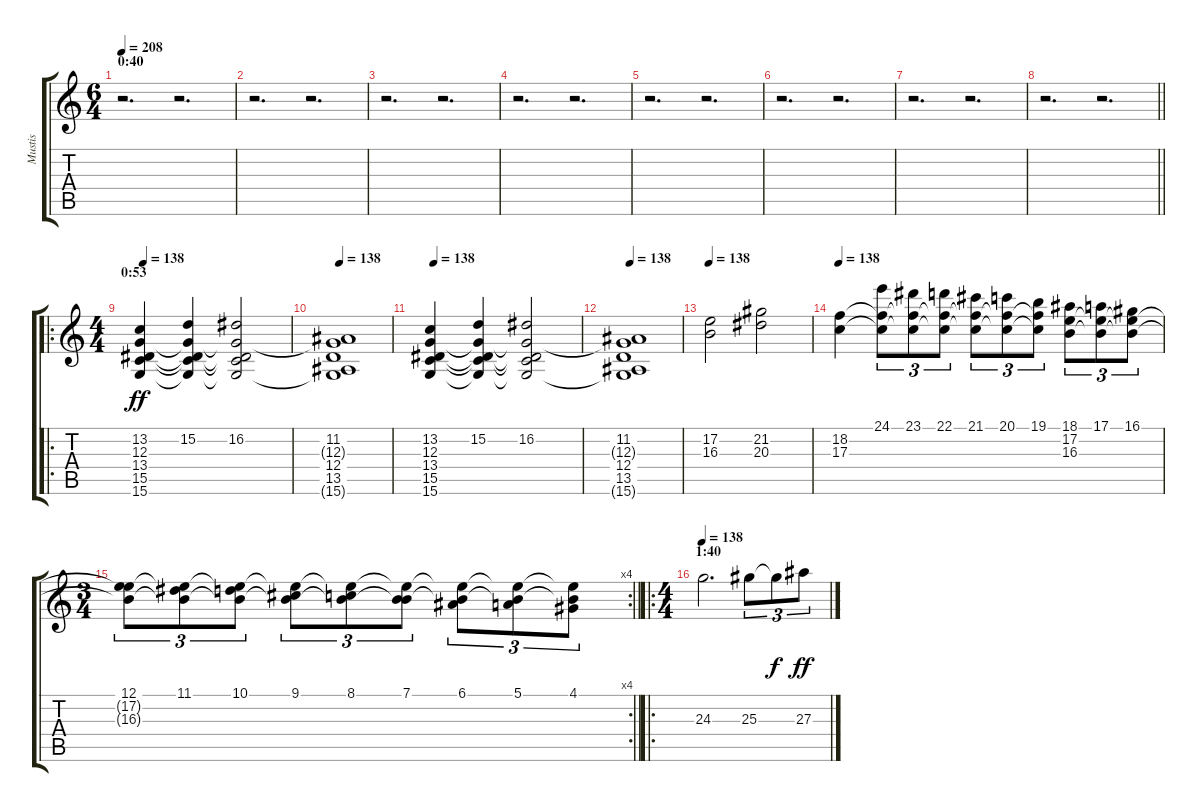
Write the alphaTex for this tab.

\track ("Mustis" "Mustis") {instrument stringensemble1}
\staff {score tabs}
\tuning (E4 B3 G3 D3 A2 E2) {hide}
\ts (6 4)
\section ("" "0:40")
\tempo 208
\clef g2
\ks c
r.2{d dy ff} r.2{d} |
r.2{d} r.2{d} |
r.2{d} r.2{d} |
r.2{d} r.2{d} |
r.2{d} r.2{d} |
r.2{d} r.2{d} |
r.2{d} r.2{d} |
\barLineRight lightlight
r.2{d} r.2{d} |
\ro
\ts (4 4)
\section ("" "0:53")
\tempo 138
(13.2 12.3 13.4 15.5 15.6).4 (15.2 12.3{t} 13.4{t} 15.5{t} 15.6{t}).4 (16.2 12.3{t} 13.4{t} 15.5{t} 15.6{t}).2 |
\tempo 138
(11.2 12.3{t} 12.4 13.5 15.6{t}).1 |
\tempo 138
(13.2 12.3 13.4 15.5 15.6).4 (15.2 12.3{t} 13.4{t} 15.5{t} 15.6{t}).4 (16.2 12.3{t} 13.4{t} 15.5{t} 15.6{t}).2 |
\tempo 138
(11.2 12.3{t} 12.4 13.5 15.6{t}).1 |
\tempo 138
(17.2 16.3).2 (21.2 20.3).2 |
\tempo 138
(18.2 17.3).4 (24.1 18.2{t} 17.3{t}).8{tu (3 2)} (23.1 18.2{t} 17.3{t}).8{tu (3 2)} (22.1 18.2{t} 17.3{t}).8{tu (3 2)} (21.1 18.2{t} 17.3{t}).8{tu (3 2)} (20.1 18.2{t} 17.3{t}).8{tu (3 2)} (19.1 18.2{t} 17.3{t}).8{tu (3 2)} (18.1 17.2 16.3).8{tu (3 2)} (17.1 17.2{t} 16.3{t}).8{tu (3 2)} (16.1 17.2{t} 16.3{t}).8{tu (3 2)} |
\rc 4
\ts (3 4)
\barLineRight lightlight
(12.1 17.2{t} 16.3{t}).8{tu (3 2)} (11.1 17.2{t} 16.3{t}).8{tu (3 2)} (10.1 17.2{t} 16.3{t}).8{tu (3 2)} (9.1 17.2{t} 16.3{t}).8{tu (3 2)} (8.1 17.2{t} 16.3{t}).8{tu (3 2)} (7.1 17.2{t} 16.3{t}).8{tu (3 2)} (6.1 17.2{t} 16.3{t}).8{tu (3 2)} (5.1 17.2{t} 16.3{t}).8{tu (3 2)} (4.1 17.2{t} 16.3{t}).8{tu (3 2)} |
\ro
\ts (4 4)
\section ("" "1:40")
\tempo 138
24.3.2{d} 25.3.8{tu (3 2)} 25.3{t}.8{tu (3 2) dy f} 27.3.8{tu (3 2) dy ff}
